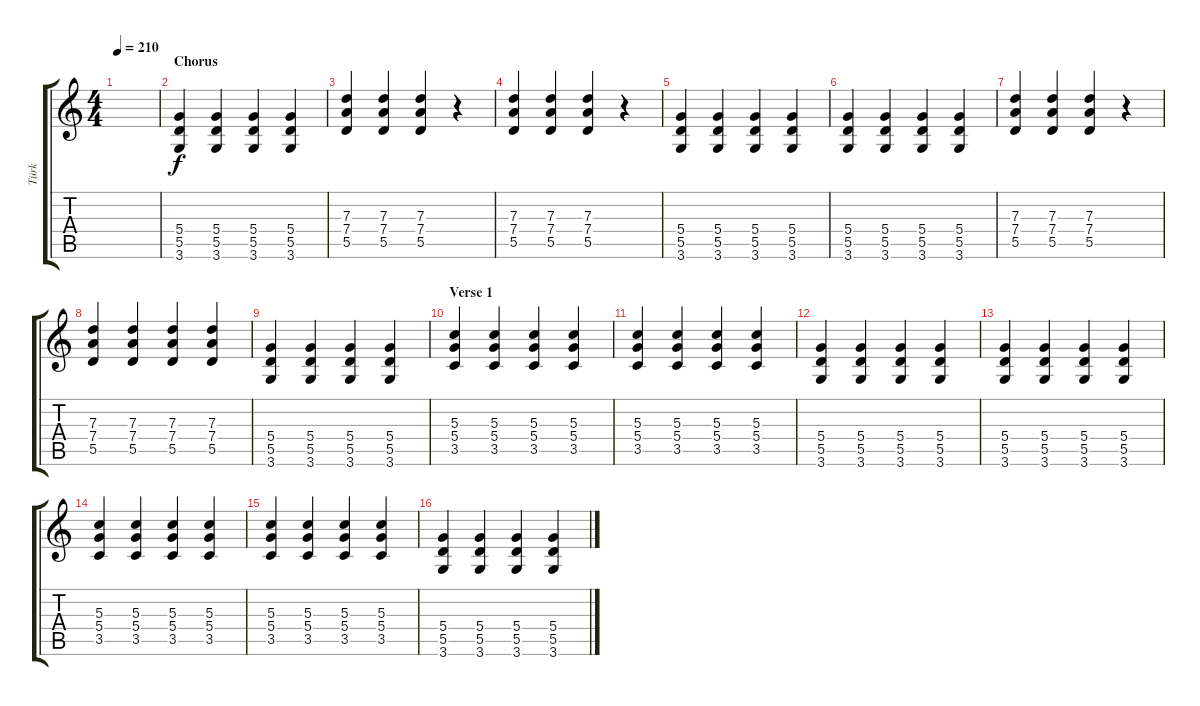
\track ("Türk" "Türk") {instrument distortionguitar}
\staff {score tabs}
\tuning (E4 B3 G3 D3 A2 E2) {hide}
\ts (4 4)
\tempo 210
\clef g2
\ks c
|
\section ("" "Chorus")
(5.4 5.5 3.6).4 (5.4 5.5 3.6).4 (5.4 5.5 3.6).4 (5.4 5.5 3.6).4 |
(7.3 7.4 5.5).4 (7.3 7.4 5.5).4 (7.3 7.4 5.5).4 r.4 |
(7.3 7.4 5.5).4 (7.3 7.4 5.5).4 (7.3 7.4 5.5).4 r.4 |
(5.4 5.5 3.6).4 (5.4 5.5 3.6).4 (5.4 5.5 3.6).4 (5.4 5.5 3.6).4 |
(5.4 5.5 3.6).4 (5.4 5.5 3.6).4 (5.4 5.5 3.6).4 (5.4 5.5 3.6).4 |
(7.3 7.4 5.5).4 (7.3 7.4 5.5).4 (7.3 7.4 5.5).4 r.4 |
(7.3 7.4 5.5).4 (7.3 7.4 5.5).4 (7.3 7.4 5.5).4 (7.3 7.4 5.5).4 |
(5.4 5.5 3.6).4 (5.4 5.5 3.6).4 (5.4 5.5 3.6).4 (5.4 5.5 3.6).4 |
\section ("" "Verse 1")
(5.3 5.4 3.5).4 (5.3 5.4 3.5).4 (5.3 5.4 3.5).4 (5.3 5.4 3.5).4 |
(5.3 5.4 3.5).4 (5.3 5.4 3.5).4 (5.3 5.4 3.5).4 (5.3 5.4 3.5).4 |
(5.4 5.5 3.6).4 (5.4 5.5 3.6).4 (5.4 5.5 3.6).4 (5.4 5.5 3.6).4 |
(5.4 5.5 3.6).4 (5.4 5.5 3.6).4 (5.4 5.5 3.6).4 (5.4 5.5 3.6).4 |
(5.3 5.4 3.5).4 (5.3 5.4 3.5).4 (5.3 5.4 3.5).4 (5.3 5.4 3.5).4 |
(5.3 5.4 3.5).4 (5.3 5.4 3.5).4 (5.3 5.4 3.5).4 (5.3 5.4 3.5).4 |
(5.4 5.5 3.6).4 (5.4 5.5 3.6).4 (5.4 5.5 3.6).4 (5.4 5.5 3.6).4
